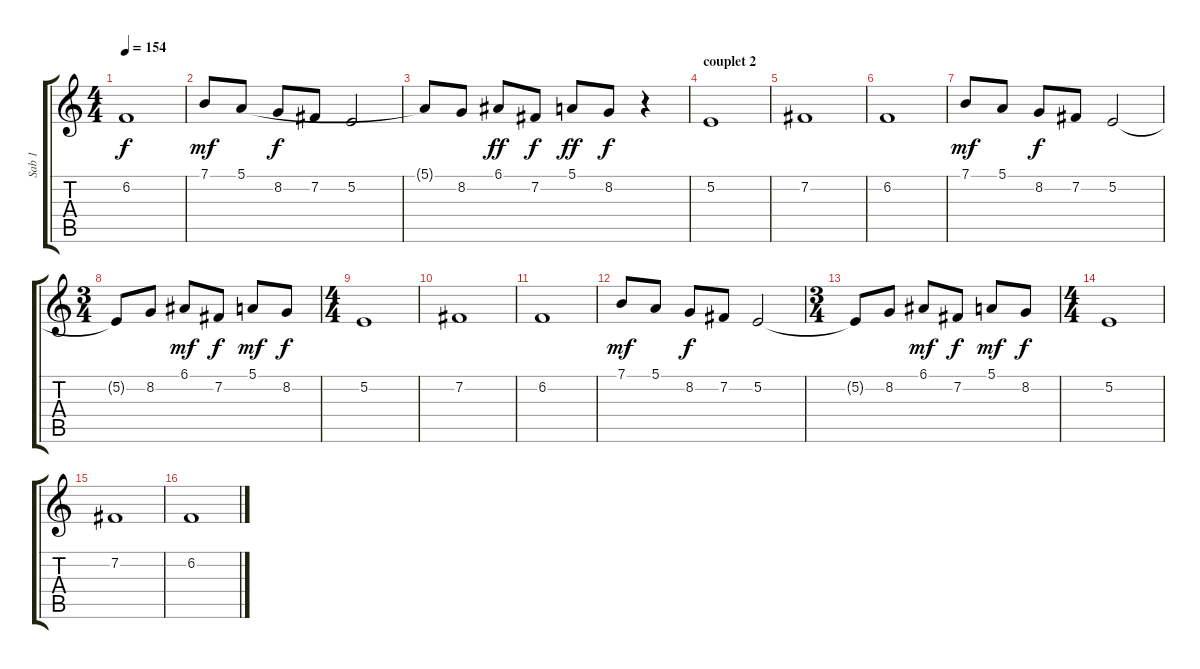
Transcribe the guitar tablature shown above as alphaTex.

\track ("Sab 1" "Sab 1") {instrument stringensemble1}
\staff {score tabs}
\tuning (E4 B3 G3 D3 A2 E2) {hide}
\ts (4 4)
\tempo 154
\clef g2
\ks c
6.2.1{dy f} |
7.1.8{dy mf} 5.1.8 8.2.8{dy f} 7.2.8 5.2.2 |
5.1{t}.8 8.2.8 6.1.8{dy ff} 7.2.8{dy f} 5.1.8{dy ff} 8.2.8{dy f} r.4 |
\section ("" "couplet 2")
5.2.1 |
7.2.1 |
6.2.1 |
7.1.8{dy mf} 5.1.8 8.2.8{dy f} 7.2.8 5.2.2 |
\ts (3 4)
5.2{t}.8 8.2.8 6.1.8{dy mf} 7.2.8{dy f} 5.1.8{dy mf} 8.2.8{dy f} |
\ts (4 4)
5.2.1 |
7.2.1 |
6.2.1 |
7.1.8{dy mf} 5.1.8 8.2.8{dy f} 7.2.8 5.2.2 |
\ts (3 4)
5.2{t}.8 8.2.8 6.1.8{dy mf} 7.2.8{dy f} 5.1.8{dy mf} 8.2.8{dy f} |
\ts (4 4)
5.2.1 |
7.2.1 |
6.2.1
